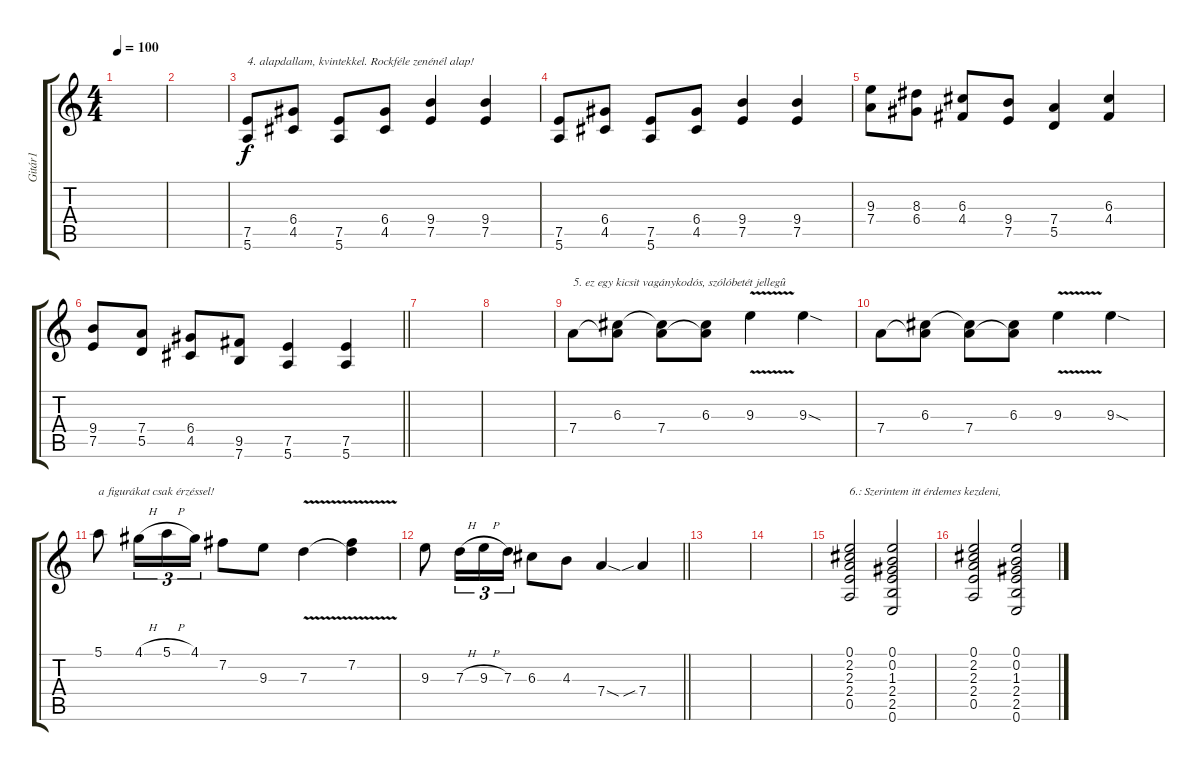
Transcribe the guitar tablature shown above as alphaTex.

\track ("Gitár1" "Gitár1") {instrument acousticguitarnylon}
\staff {score tabs}
\tuning (E4 B3 G3 D3 A2 E2) {hide}
\ts (4 4)
\tempo 100
\clef g2
\ks c
|
|
(7.5 5.6).8{txt "4. alapdallam, kvintekkel. Rockféle zenénél alap!" instrument overdrivenguitar} (6.4 4.5).8 (7.5 5.6).8 (6.4 4.5).8 (9.4 7.5).4 (9.4 7.5).4 |
(7.5 5.6).8 (6.4 4.5).8 (7.5 5.6).8 (6.4 4.5).8 (9.4 7.5).4 (9.4 7.5).4 |
(9.3 7.4).8 (8.3 6.4).8 (6.3 4.4).8 (9.4 7.5).8 (7.4 5.5).4 (6.3 4.4).4 |
\barLineRight lightlight
(9.4 7.5).8 (7.4 5.5).8 (6.4 4.5).8 (9.5 7.6).8 (7.5 5.6).4 (7.5 5.6).4 |
|
|
7.4.8{txt "5. ez egy kicsit vagánykodós, szólóbetét jellegû"} (6.3 7.4{t}).8 (6.3{t} 7.4).8 (6.3 7.4{t}).8 9.3{v}.4 9.3{sod}.4 |
7.4.8 (6.3 7.4{t}).8 (6.3{t} 7.4).8 (6.3 7.4{t}).8 9.3{v}.4 9.3{sod}.4 |
5.1.8{txt "a figurákat csak érzéssel!"} 4.1{h}.16{tu (3 2)} 5.1{h}.16{tu (3 2)} 4.1.16{tu (3 2)} 7.2.8 9.3.8 7.3{v}.4 (7.2{v} 7.3{t}).4 |
\barLineRight lightlight
9.3.8 7.3{h}.16{tu (3 2)} 9.3{h}.16{tu (3 2)} 7.3.16{tu (3 2)} 6.3.8 4.3.8 7.4{sod}.4 7.4{sib}.4 |
|
|
(0.1 2.2 2.3 2.4 0.5).2{txt "6.: Szerintem itt érdemes kezdeni,"} (0.1 0.2 1.3 2.4 2.5 0.6).2 |
(0.1 2.2 2.3 2.4 0.5).2 (0.1 0.2 1.3 2.4 2.5 0.6).2
